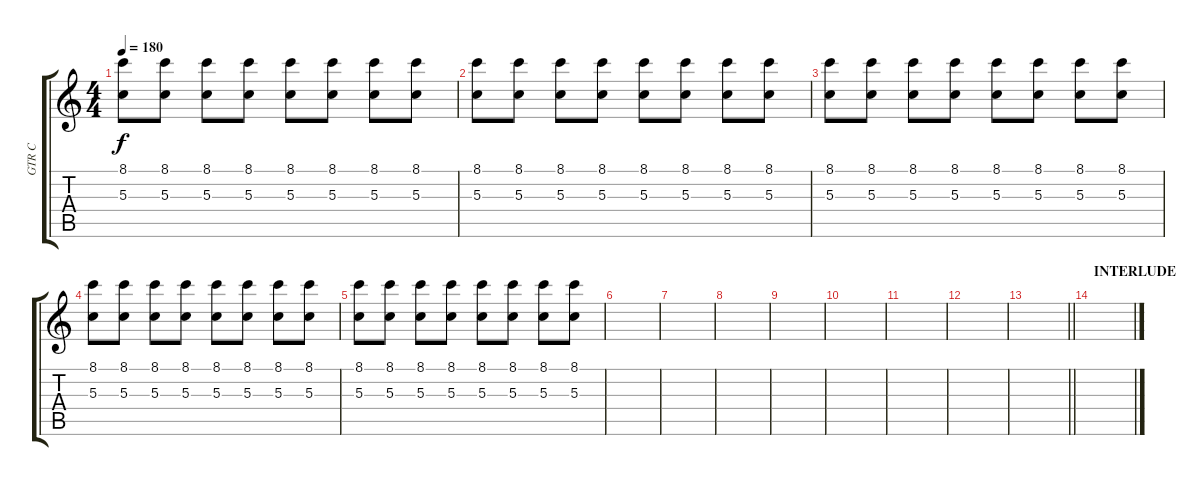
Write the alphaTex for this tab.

\track ("GTR C" "GTR C") {instrument distortionguitar}
\staff {score tabs}
\tuning (E4 B3 G3 D3 A2 D2) {hide}
\ts (4 4)
\tempo 180
\clef g2
\ks c
(8.1 5.3).8{dy f} (8.1 5.3).8 (8.1 5.3).8 (8.1 5.3).8 (8.1 5.3).8 (8.1 5.3).8 (8.1 5.3).8 (8.1 5.3).8 |
(8.1 5.3).8 (8.1 5.3).8 (8.1 5.3).8 (8.1 5.3).8 (8.1 5.3).8 (8.1 5.3).8 (8.1 5.3).8 (8.1 5.3).8 |
(8.1 5.3).8 (8.1 5.3).8 (8.1 5.3).8 (8.1 5.3).8 (8.1 5.3).8 (8.1 5.3).8 (8.1 5.3).8 (8.1 5.3).8 |
(8.1 5.3).8 (8.1 5.3).8 (8.1 5.3).8 (8.1 5.3).8 (8.1 5.3).8 (8.1 5.3).8 (8.1 5.3).8 (8.1 5.3).8 |
(8.1 5.3).8 (8.1 5.3).8 (8.1 5.3).8 (8.1 5.3).8 (8.1 5.3).8 (8.1 5.3).8 (8.1 5.3).8 (8.1 5.3).8 |
|
|
|
|
|
|
|
\barLineRight lightlight
|
\section ("" "INTERLUDE")
